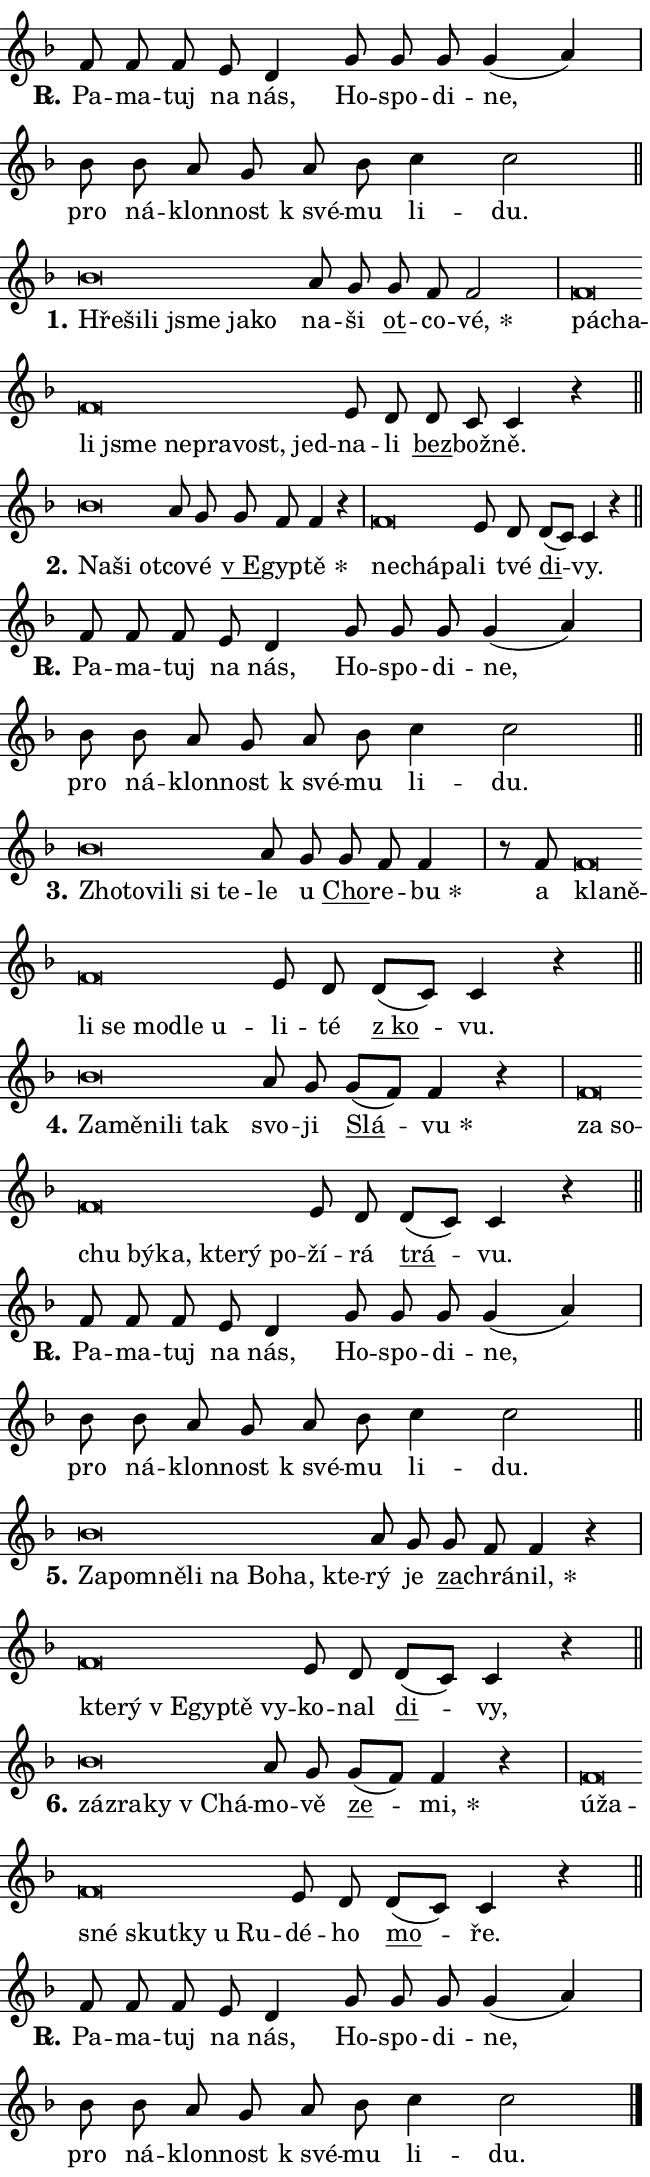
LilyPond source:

\version "2.24.0"
\header { tagline = "" }
\paper {
  indent = 0\cm
  top-margin = 0\cm
  right-margin = 0.13\cm % to fit lyric hyphens
  bottom-margin = 0\cm
  left-margin = 0\cm
  paper-width = 11\cm
  page-breaking = #ly:one-page-breaking
  system-system-spacing.basic-distance = #11
  score-system-spacing.basic-distance = #11
  ragged-last = ##f
}


%% Author: Thomas Morley
%% https://lists.gnu.org/archive/html/lilypond-user/2020-05/msg00002.html
#(define (line-position grob)
"Returns position of @var[grob} in current system:
   @code{'start}, if at first time-step
   @code{'end}, if at last time-step
   @code{'middle} otherwise
"
  (let* ((col (ly:item-get-column grob))
         (ln (ly:grob-object col 'left-neighbor))
         (rn (ly:grob-object col 'right-neighbor))
         (col-to-check-left (if (ly:grob? ln) ln col))
         (col-to-check-right (if (ly:grob? rn) rn col))
         (break-dir-left
           (and
             (ly:grob-property col-to-check-left 'non-musical #f)
             (ly:item-break-dir col-to-check-left)))
         (break-dir-right
           (and
             (ly:grob-property col-to-check-right 'non-musical #f)
             (ly:item-break-dir col-to-check-right))))
        (cond ((eqv? 1 break-dir-left) 'start)
              ((eqv? -1 break-dir-right) 'end)
              (else 'middle))))

#(define (tranparent-at-line-position vctor)
  (lambda (grob)
  "Relying on @code{line-position} select the relevant enry from @var{vctor}.
Used to determine transparency,"
    (case (line-position grob)
      ((end) (not (vector-ref vctor 0)))
      ((middle) (not (vector-ref vctor 1)))
      ((start) (not (vector-ref vctor 2))))))

noteHeadBreakVisibility =
#(define-music-function (break-visibility)(vector?)
"Makes @code{NoteHead}s transparent relying on @var{break-visibility}"
#{
  \override NoteHead.transparent =
    #(tranparent-at-line-position break-visibility)
#})

#(define delete-ledgers-for-transparent-note-heads
  (lambda (grob)
    "Reads whether a @code{NoteHead} is transparent.
If so this @code{NoteHead} is removed from @code{'note-heads} from
@var{grob}, which is supposed to be @code{LedgerLineSpanner}.
As a result ledgers are not printed for this @code{NoteHead}"
    (let* ((nhds-array (ly:grob-object grob 'note-heads))
           (nhds-list
             (if (ly:grob-array? nhds-array)
                 (ly:grob-array->list nhds-array)
                 '()))
           ;; Relies on the transparent-property being done before
           ;; Staff.LedgerLineSpanner.after-line-breaking is executed.
           ;; This is fragile ...
           (to-keep
             (remove
               (lambda (nhd)
                 (ly:grob-property nhd 'transparent #f))
               nhds-list)))
      ;; TODO find a better method to iterate over grob-arrays, similiar
      ;; to filter/remove etc for lists
      ;; For now rebuilt from scratch
      (set! (ly:grob-object grob 'note-heads)  '())
      (for-each
        (lambda (nhd)
          (ly:pointer-group-interface::add-grob grob 'note-heads nhd))
        to-keep))))

squashNotes = {
  \override NoteHead.X-extent = #'(-0.2 . 0.2)
  \override NoteHead.Y-extent = #'(-0.75 . 0)
  \override NoteHead.stencil =
    #(lambda (grob)
       (let ((pos (ly:grob-property grob 'staff-position)))
         (begin
           (if (< pos -7) (display "ERROR: Lower brevis then expected\n") (display ""))
           (if (<= pos -6) ly:text-interface::print ly:note-head::print))))
}
unSquashNotes = {
  \revert NoteHead.X-extent
  \revert NoteHead.Y-extent
  \revert NoteHead.stencil
}

hideNotes = \noteHeadBreakVisibility #begin-of-line-visible
unHideNotes = \noteHeadBreakVisibility #all-visible

% work-around for resetting accidentals
% https://lilypond.org/doc/v2.23/Documentation/notation/displaying-rhythms#unmetered-music
cadenzaMeasure = {
  \cadenzaOff
  \partial 1024 s1024
  \cadenzaOn
}

#(define-markup-command (accent layout props text) (markup?)
  "Underline accented syllable"
  (interpret-markup layout props
    #{\markup \override #'(offset . 4.3) \underline { #text }#}))

responsum = \markup \concat {
  "R" \hspace #-1.05 \path #0.1 #'((moveto 0 0.07) (lineto 0.9 0.8)) \hspace #0.05 "."
}

spaceSize = #0.6828661417322834 % exact space size for TeX Gyre Schola

\layout {
  \context {
    \Staff
    \remove "Time_signature_engraver"
    \override LedgerLineSpanner.after-line-breaking = #delete-ledgers-for-transparent-note-heads
  }
  \context {
    \Lyrics {
      \override LyricSpace.minimum-distance = \spaceSize
      \override LyricText.font-name = #"TeX Gyre Schola"
      \override LyricText.font-size = 1
      \override StanzaNumber.font-name = #"TeX Gyre Schola Bold"
      \override StanzaNumber.font-size = 1
    }
  }
  \context {
    \Score 
    \override NoteHead.text =
      #(lambda (grob) 
        (let ((pos (ly:grob-property grob 'staff-position)))
          #{\markup {
            \combine
              \halign #-0.55 \raise #(if (= pos -6) 0 0.5) \override #'(thickness . 2) \draw-line #'(3.2 . 0)
              \musicglyph "noteheads.sM1"
          }#}))
  }
}

% magnetic-lyrics.ily
%
%   written by
%     Jean Abou Samra <jean@abou-samra.fr>
%     Werner Lemberg <wl@gnu.org>
%
%   adapted by
%     Jiri Hon <jiri.hon@gmail.com>
%
% Version 2022-Apr-15

% https://www.mail-archive.com/lilypond-user@gnu.org/msg149350.html

#(define (Left_hyphen_pointer_engraver context)
   "Collect syllable-hyphen-syllable occurrences in lyrics and store
them in properties.  This engraver only looks to the left.  For
example, if the lyrics input is @code{foo -- bar}, it does the
following.

@itemize @bullet
@item
Set the @code{text} property of the @code{LyricHyphen} grob between
@q{foo} and @q{bar} to @code{foo}.

@item
Set the @code{left-hyphen} property of the @code{LyricText} grob with
text @q{foo} to the @code{LyricHyphen} grob between @q{foo} and
@q{bar}.
@end itemize

Use this auxiliary engraver in combination with the
@code{lyric-@/text::@/apply-@/magnetic-@/offset!} hook."
   (let ((hyphen #f)
         (text #f))
     (make-engraver
      (acknowledgers
       ((lyric-syllable-interface engraver grob source-engraver)
        (set! text grob)))
      (end-acknowledgers
       ((lyric-hyphen-interface engraver grob source-engraver)
        ;(when (not (grob::has-interface grob 'lyric-space-interface))
          (set! hyphen grob)));)
      ((stop-translation-timestep engraver)
       (when (and text hyphen)
         (ly:grob-set-object! text 'left-hyphen hyphen))
       (set! text #f)
       (set! hyphen #f)))))

#(define (lyric-text::apply-magnetic-offset! grob)
   "If the space between two syllables is less than the value in
property @code{LyricText@/.details@/.squash-threshold}, move the right
syllable to the left so that it gets concatenated with the left
syllable.

Use this function as a hook for
@code{LyricText@/.after-@/line-@/breaking} if the
@code{Left_@/hyphen_@/pointer_@/engraver} is active."
   (let ((hyphen (ly:grob-object grob 'left-hyphen #f)))
     (when hyphen
       (let ((left-text (ly:spanner-bound hyphen LEFT)))
         (when (grob::has-interface left-text 'lyric-syllable-interface)
           (let* ((common (ly:grob-common-refpoint grob left-text X))
                  (this-x-ext (ly:grob-extent grob common X))
                  (left-x-ext
                   (begin
                     ;; Trigger magnetism for left-text.
                     (ly:grob-property left-text 'after-line-breaking)
                     (ly:grob-extent left-text common X)))
                  ;; `delta` is the gap width between two syllables.
                  (delta (- (interval-start this-x-ext)
                            (interval-end left-x-ext)))
                  (details (ly:grob-property grob 'details))
                  (threshold (assoc-get 'squash-threshold details 0.2)))
             (when (< delta threshold)
               (let* (;; We have to manipulate the input text so that
                      ;; ligatures crossing syllable boundaries are not
                      ;; disabled.  For languages based on the Latin
                      ;; script this is essentially a beautification.
                      ;; However, for non-Western scripts it can be a
                      ;; necessity.
                      (lt (ly:grob-property left-text 'text))
                      (rt (ly:grob-property grob 'text))
                      (is-space (grob::has-interface hyphen 'lyric-space-interface))
                      (space (if is-space " " ""))
                      (extra-delta (if is-space spaceSize 0))
                      ;; Append new syllable.
                      (ltrt-space (if (and (string? lt) (string? rt))
                                (string-append lt space rt)
                                (make-concat-markup (list lt space rt))))
                      ;; Right-align `ltrt` to the right side.
                      (ltrt-space-markup (grob-interpret-markup
                               grob
                               (make-translate-markup
                                (cons (interval-length this-x-ext) 0)
                                (make-right-align-markup ltrt-space)))))
                 (begin
                   ;; Don't print `left-text`.
                   (ly:grob-set-property! left-text 'stencil #f)
                   ;; Set text and stencil (which holds all collected
                   ;; syllables so far) and shift it to the left.
                   (ly:grob-set-property! grob 'text ltrt-space)
                   (ly:grob-set-property! grob 'stencil ltrt-space-markup)
                   (ly:grob-translate-axis! grob (- (- delta extra-delta)) X))))))))))


#(define (lyric-hyphen::displace-bounds-first grob)
   ;; Make very sure this callback isn't triggered too early.
   (let ((left (ly:spanner-bound grob LEFT))
         (right (ly:spanner-bound grob RIGHT)))
     (ly:grob-property left 'after-line-breaking)
     (ly:grob-property right 'after-line-breaking)
     (ly:lyric-hyphen::print grob)))

squashThreshold = #0.4

\layout {
  \context {
    \Lyrics
    \consists #Left_hyphen_pointer_engraver
    \override LyricText.after-line-breaking =
      #lyric-text::apply-magnetic-offset!
    \override LyricHyphen.stencil = #lyric-hyphen::displace-bounds-first
    \override LyricText.details.squash-threshold = \squashThreshold
    \override LyricHyphen.minimum-distance = 0
    \override LyricHyphen.minimum-length = \squashThreshold
  }
}

squashText = \override LyricText.details.squash-threshold = 9999
unSquashText = \override LyricText.details.squash-threshold = \squashThreshold

leftText = \override LyricText.self-alignment-X = #LEFT
unLeftText = \revert LyricText.self-alignment-X

starOffset = #(lambda (grob) 
                (let ((x_offset (ly:self-alignment-interface::aligned-on-x-parent grob)))
                  (if (= x_offset 0) 0 (+ x_offset 1.2))))

star = #(define-music-function (syllable)(string?)
"Append star separator at the end of a syllable"
#{
  \once \override LyricText.X-offset = #starOffset
  \lyricmode { \markup {
    #syllable
    \override #'((font-name . "TeX Gyre Schola Bold")) \hspace #0.2 \lower #0.65 \larger "*"
  } }
#})

starAccent = #(define-music-function (syllable)(string?)
"Append star separator at the end of a syllable and make accent"
#{
  \once \override LyricText.X-offset = #starOffset
  \lyricmode { \markup {
    \accent #syllable
    \override #'((font-name . "TeX Gyre Schola Bold")) \hspace #0.2 \lower #0.65 \larger "*"
  } }
#})

breath = #(define-music-function (syllable)(string?)
"Append breathing indicator at the end of a syllable"
#{
  \lyricmode { \markup { #syllable "+" } }
#})

optionalBreath = #(define-music-function (syllable)(string?)
"Append optional breathing indicator at the end of a syllable"
#{
  \lyricmode { \markup { #syllable "(+)" } }
#})


\score {
    <<
        \new Voice = "melody" { \cadenzaOn \key f \major \relative { f'8 f f e d4 \bar "" g8 g g \bar "" g4( a) \cadenzaMeasure \bar "|" bes8 bes a g \bar "" a bes c4 c2 \cadenzaMeasure \bar "||" \break } }
        \new Lyrics \lyricsto "melody" { \lyricmode { \set stanza = \responsum
Pa -- ma -- tuj na nás, Ho -- spo -- di -- ne, pro ná -- klon -- nost "k své" -- mu li -- du. } }
    >>
    \layout {}
}

\score {
    <<
        \new Voice = "melody" { \cadenzaOn \key f \major \relative { \squashNotes bes'\breve*1/16 \hideNotes \breve*1/16 \bar "" \breve*1/16 \bar "" \breve*1/16 \bar "" \breve*1/16 \breve*1/16 \bar "" \unHideNotes \unSquashNotes a8 g \bar "" g f f2 \cadenzaMeasure \bar "|" \squashNotes f\breve*1/16 \hideNotes \breve*1/16 \bar "" \breve*1/16 \bar "" \breve*1/16 \bar "" \breve*1/16 \bar "" \breve*1/16 \bar "" \breve*1/16 \breve*1/16 \bar "" \unHideNotes \unSquashNotes e8 d \bar "" d c c4 r \cadenzaMeasure \bar "||" \break } }
        \new Lyrics \lyricsto "melody" { \lyricmode { \set stanza = "1."
\leftText Hře -- \squashText ši -- li jsme ja -- ko \unLeftText \unSquashText na -- ši \markup \accent ot -- co -- \star vé, \leftText pá -- \squashText cha -- li jsme ne -- pra -- vost, jed -- \unLeftText \unSquashText na -- li \markup \accent bez -- bož -- ně. } }
    >>
    \layout {}
}

\score {
    <<
        \new Voice = "melody" { \cadenzaOn \key f \major \relative { \squashNotes bes'\breve*1/16 \hideNotes \breve*1/16 \breve*1/16 \bar "" \unHideNotes \unSquashNotes a8 g \bar "" g f f4 r \cadenzaMeasure \bar "|" \squashNotes f\breve*1/16 \hideNotes \breve*1/16 \breve*1/16 \bar "" \unHideNotes \unSquashNotes e8 d \bar "" d[( c)] c4 r \cadenzaMeasure \bar "||" \break } }
        \new Lyrics \lyricsto "melody" { \lyricmode { \set stanza = "2."
\leftText Na -- \squashText ši ot -- \unLeftText \unSquashText co -- vé \markup \accent "v E" -- gyp -- \star tě \leftText ne -- \squashText chá -- pa -- \unLeftText \unSquashText li tvé \markup \accent di -- vy. } }
    >>
    \layout {}
}

\score {
    <<
        \new Voice = "melody" { \cadenzaOn \key f \major \relative { f'8 f f e d4 \bar "" g8 g g \bar "" g4( a) \cadenzaMeasure \bar "|" bes8 bes a g \bar "" a bes c4 c2 \cadenzaMeasure \bar "||" \break } }
        \new Lyrics \lyricsto "melody" { \lyricmode { \set stanza = \responsum
Pa -- ma -- tuj na nás, Ho -- spo -- di -- ne, pro ná -- klon -- nost "k své" -- mu li -- du. } }
    >>
    \layout {}
}

\score {
    <<
        \new Voice = "melody" { \cadenzaOn \key f \major \relative { \squashNotes bes'\breve*1/16 \hideNotes \breve*1/16 \bar "" \breve*1/16 \bar "" \breve*1/16 \bar "" \breve*1/16 \breve*1/16 \bar "" \unHideNotes \unSquashNotes a8 g \bar "" g f f4 \cadenzaMeasure \bar "|" r8 f8 \squashNotes f\breve*1/16 \hideNotes \breve*1/16 \bar "" \breve*1/16 \bar "" \breve*1/16 \bar "" \breve*1/16 \bar "" \breve*1/16 \breve*1/16 \bar "" \unHideNotes \unSquashNotes e8 d \bar "" d[( c)] c4 r \cadenzaMeasure \bar "||" \break } }
        \new Lyrics \lyricsto "melody" { \lyricmode { \set stanza = "3."
\leftText Zho -- \squashText to -- vi -- li si te -- \unLeftText \unSquashText le u \markup \accent Cho -- re -- \star bu a \leftText kla -- \squashText ně -- li se mo -- dle u -- \unLeftText \unSquashText li -- té \markup \accent "z ko" -- vu. } }
    >>
    \layout {}
}

\score {
    <<
        \new Voice = "melody" { \cadenzaOn \key f \major \relative { \squashNotes bes'\breve*1/16 \hideNotes \breve*1/16 \bar "" \breve*1/16 \bar "" \breve*1/16 \breve*1/16 \bar "" \unHideNotes \unSquashNotes a8 g \bar "" g[( f)] f4 r \cadenzaMeasure \bar "|" \squashNotes f\breve*1/16 \hideNotes \breve*1/16 \bar "" \breve*1/16 \bar "" \breve*1/16 \bar "" \breve*1/16 \bar "" \breve*1/16 \bar "" \breve*1/16 \breve*1/16 \bar "" \unHideNotes \unSquashNotes e8 d \bar "" d[( c)] c4 r \cadenzaMeasure \bar "||" \break } }
        \new Lyrics \lyricsto "melody" { \lyricmode { \set stanza = "4."
\leftText Za -- \squashText mě -- ni -- li tak \unLeftText \unSquashText svo -- ji \markup \accent Slá -- \star vu \leftText za \squashText so -- chu bý -- ka, kte -- rý po -- \unLeftText \unSquashText ží -- rá \markup \accent trá -- vu. } }
    >>
    \layout {}
}

\score {
    <<
        \new Voice = "melody" { \cadenzaOn \key f \major \relative { f'8 f f e d4 \bar "" g8 g g \bar "" g4( a) \cadenzaMeasure \bar "|" bes8 bes a g \bar "" a bes c4 c2 \cadenzaMeasure \bar "||" \break } }
        \new Lyrics \lyricsto "melody" { \lyricmode { \set stanza = \responsum
Pa -- ma -- tuj na nás, Ho -- spo -- di -- ne, pro ná -- klon -- nost "k své" -- mu li -- du. } }
    >>
    \layout {}
}

\score {
    <<
        \new Voice = "melody" { \cadenzaOn \key f \major \relative { \squashNotes bes'\breve*1/16 \hideNotes \breve*1/16 \bar "" \breve*1/16 \bar "" \breve*1/16 \bar "" \breve*1/16 \bar "" \breve*1/16 \bar "" \breve*1/16 \breve*1/16 \bar "" \unHideNotes \unSquashNotes a8 g \bar "" g f f4 r \cadenzaMeasure \bar "|" \squashNotes f\breve*1/16 \hideNotes \breve*1/16 \bar "" \breve*1/16 \bar "" \breve*1/16 \bar "" \breve*1/16 \breve*1/16 \bar "" \unHideNotes \unSquashNotes e8 d \bar "" d[( c)] c4 r \cadenzaMeasure \bar "||" \break } }
        \new Lyrics \lyricsto "melody" { \lyricmode { \set stanza = "5."
\leftText Za -- \squashText po -- mně -- li na Bo -- ha, kte -- \unLeftText \unSquashText rý je \markup \accent za -- chrá -- \star nil, \leftText kte -- \squashText rý "v E" -- gyp -- tě vy -- \unLeftText \unSquashText ko -- nal \markup \accent di -- vy, } }
    >>
    \layout {}
}

\score {
    <<
        \new Voice = "melody" { \cadenzaOn \key f \major \relative { \squashNotes bes'\breve*1/16 \hideNotes \breve*1/16 \bar "" \breve*1/16 \breve*1/16 \bar "" \unHideNotes \unSquashNotes a8 g \bar "" g[( f)] f4 r \cadenzaMeasure \bar "|" \squashNotes f\breve*1/16 \hideNotes \breve*1/16 \bar "" \breve*1/16 \bar "" \breve*1/16 \bar "" \breve*1/16 \bar "" \breve*1/16 \breve*1/16 \bar "" \unHideNotes \unSquashNotes e8 d \bar "" d[( c)] c4 r \cadenzaMeasure \bar "||" \break } }
        \new Lyrics \lyricsto "melody" { \lyricmode { \set stanza = "6."
\leftText zá -- \squashText zra -- ky "v Chá" -- \unLeftText \unSquashText mo -- vě \markup \accent ze -- \star mi, \leftText ú -- \squashText ža -- sné skut -- ky u Ru -- \unLeftText \unSquashText dé -- ho \markup \accent mo -- ře. } }
    >>
    \layout {}
}

\score {
    <<
        \new Voice = "melody" { \cadenzaOn \key f \major \relative { f'8 f f e d4 \bar "" g8 g g \bar "" g4( a) \cadenzaMeasure \bar "|" bes8 bes a g \bar "" a bes c4 c2 \cadenzaMeasure \bar "||" \break } \bar "|." }
        \new Lyrics \lyricsto "melody" { \lyricmode { \set stanza = \responsum
Pa -- ma -- tuj na nás, Ho -- spo -- di -- ne, pro ná -- klon -- nost "k své" -- mu li -- du. } }
    >>
    \layout {}
}
